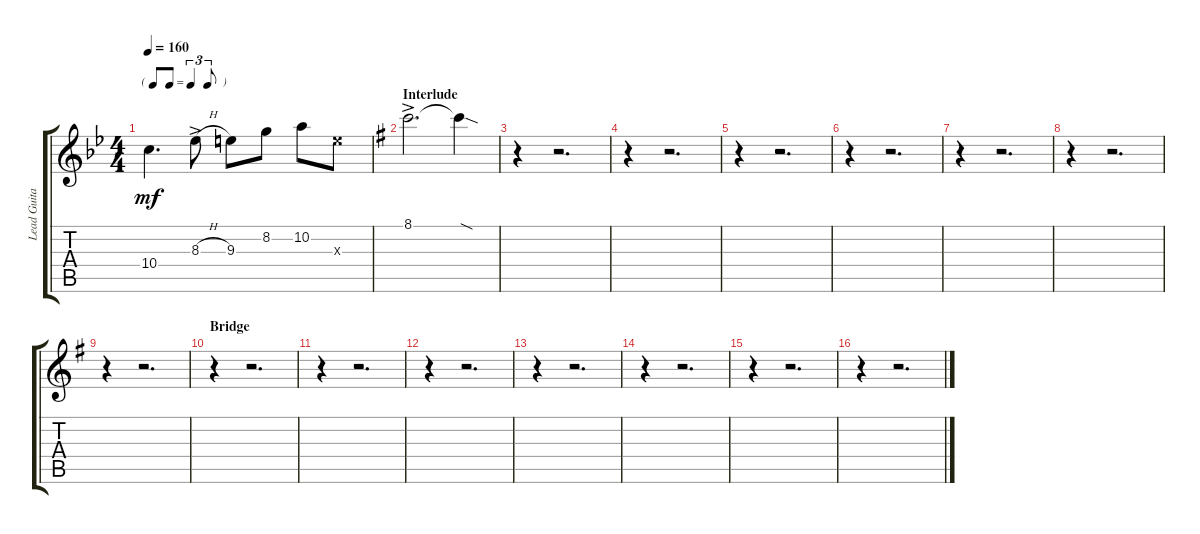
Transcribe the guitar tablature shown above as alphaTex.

\track ("Lead Guitar" "Lead Guita") {instrument overdrivenguitar}
\staff {score tabs}
\tuning (E4 B3 G3 D3 A2 E2) {hide}
\ts (4 4)
\tf triplet8th
\tempo 160
\clef g2
\ks bb
10.4{t}.4{d dy mf} 8.3{h ac}.8 9.3.8 8.2.8 10.2.8 9.3{x}.8 |
\section ("" "Interlude")
\ks g
8.1{ac}.2{d} 8.1{sod t}.4 |
r.4 r.2{d} |
r.4 r.2{d} |
r.4 r.2{d} |
r.4 r.2{d} |
r.4 r.2{d} |
r.4 r.2{d} |
r.4 r.2{d} |
\section ("" "Bridge")
r.4 r.2{d} |
r.4 r.2{d} |
r.4 r.2{d} |
r.4 r.2{d} |
r.4 r.2{d} |
r.4 r.2{d} |
r.4 r.2{d}
